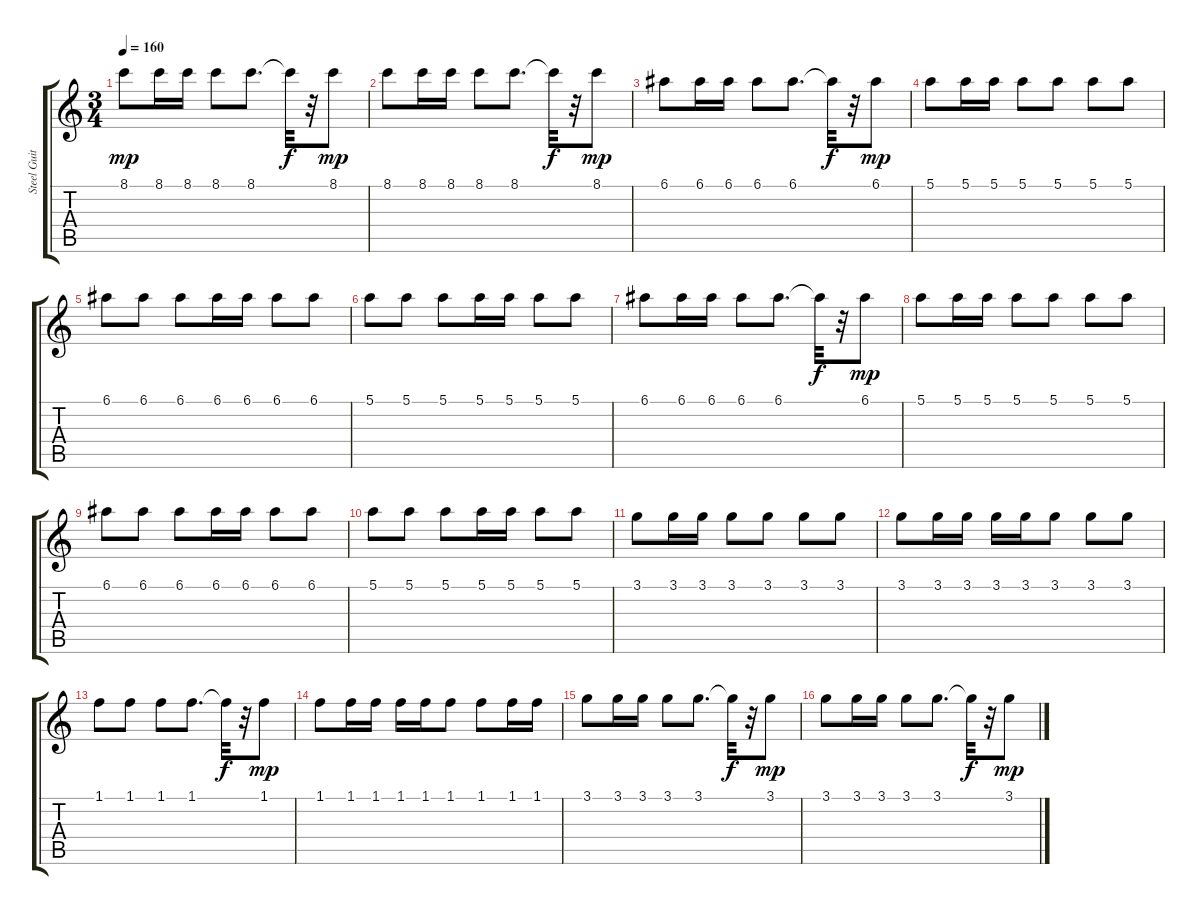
\track ("Steel Guitar Middle" "Steel Guit") {instrument acousticguitarsteel}
\staff {score tabs}
\tuning (E4 B3 G3 D3 A2 E2) {hide}
\ts (3 4)
\tempo 160
\clef g2
\ks c
8.1.8{dy mp} 8.1.16 8.1.16 8.1.8 8.1.8{d} 8.1{t}.32{dy f} r.32 8.1.8{dy mp} |
8.1.8 8.1.16 8.1.16 8.1.8 8.1.8{d} 8.1{t}.32{dy f} r.32 8.1.8{dy mp} |
6.1.8 6.1.16 6.1.16 6.1.8 6.1.8{d} 6.1{t}.32{dy f} r.32 6.1.8{dy mp} |
5.1.8 5.1.16 5.1.16 5.1.8 5.1.8 5.1.8 5.1.8 |
6.1.8 6.1.8 6.1.8 6.1.16 6.1.16 6.1.8 6.1.8 |
5.1.8 5.1.8 5.1.8 5.1.16 5.1.16 5.1.8 5.1.8 |
6.1.8 6.1.16 6.1.16 6.1.8 6.1.8{d} 6.1{t}.32{dy f} r.32 6.1.8{dy mp} |
5.1.8 5.1.16 5.1.16 5.1.8 5.1.8 5.1.8 5.1.8 |
6.1.8 6.1.8 6.1.8 6.1.16 6.1.16 6.1.8 6.1.8 |
5.1.8 5.1.8 5.1.8 5.1.16 5.1.16 5.1.8 5.1.8 |
3.1.8 3.1.16 3.1.16 3.1.8 3.1.8 3.1.8 3.1.8 |
3.1.8 3.1.16 3.1.16 3.1.16 3.1.16 3.1.8 3.1.8 3.1.8 |
1.1.8 1.1.8 1.1.8 1.1.8{d} 1.1{t}.32{dy f} r.32 1.1.8{dy mp} |
1.1.8 1.1.16 1.1.16 1.1.16 1.1.16 1.1.8 1.1.8 1.1.16 1.1.16 |
3.1.8 3.1.16 3.1.16 3.1.8 3.1.8{d} 3.1{t}.32{dy f} r.32 3.1.8{dy mp} |
3.1.8 3.1.16 3.1.16 3.1.8 3.1.8{d} 3.1{t}.32{dy f} r.32 3.1.8{dy mp}
